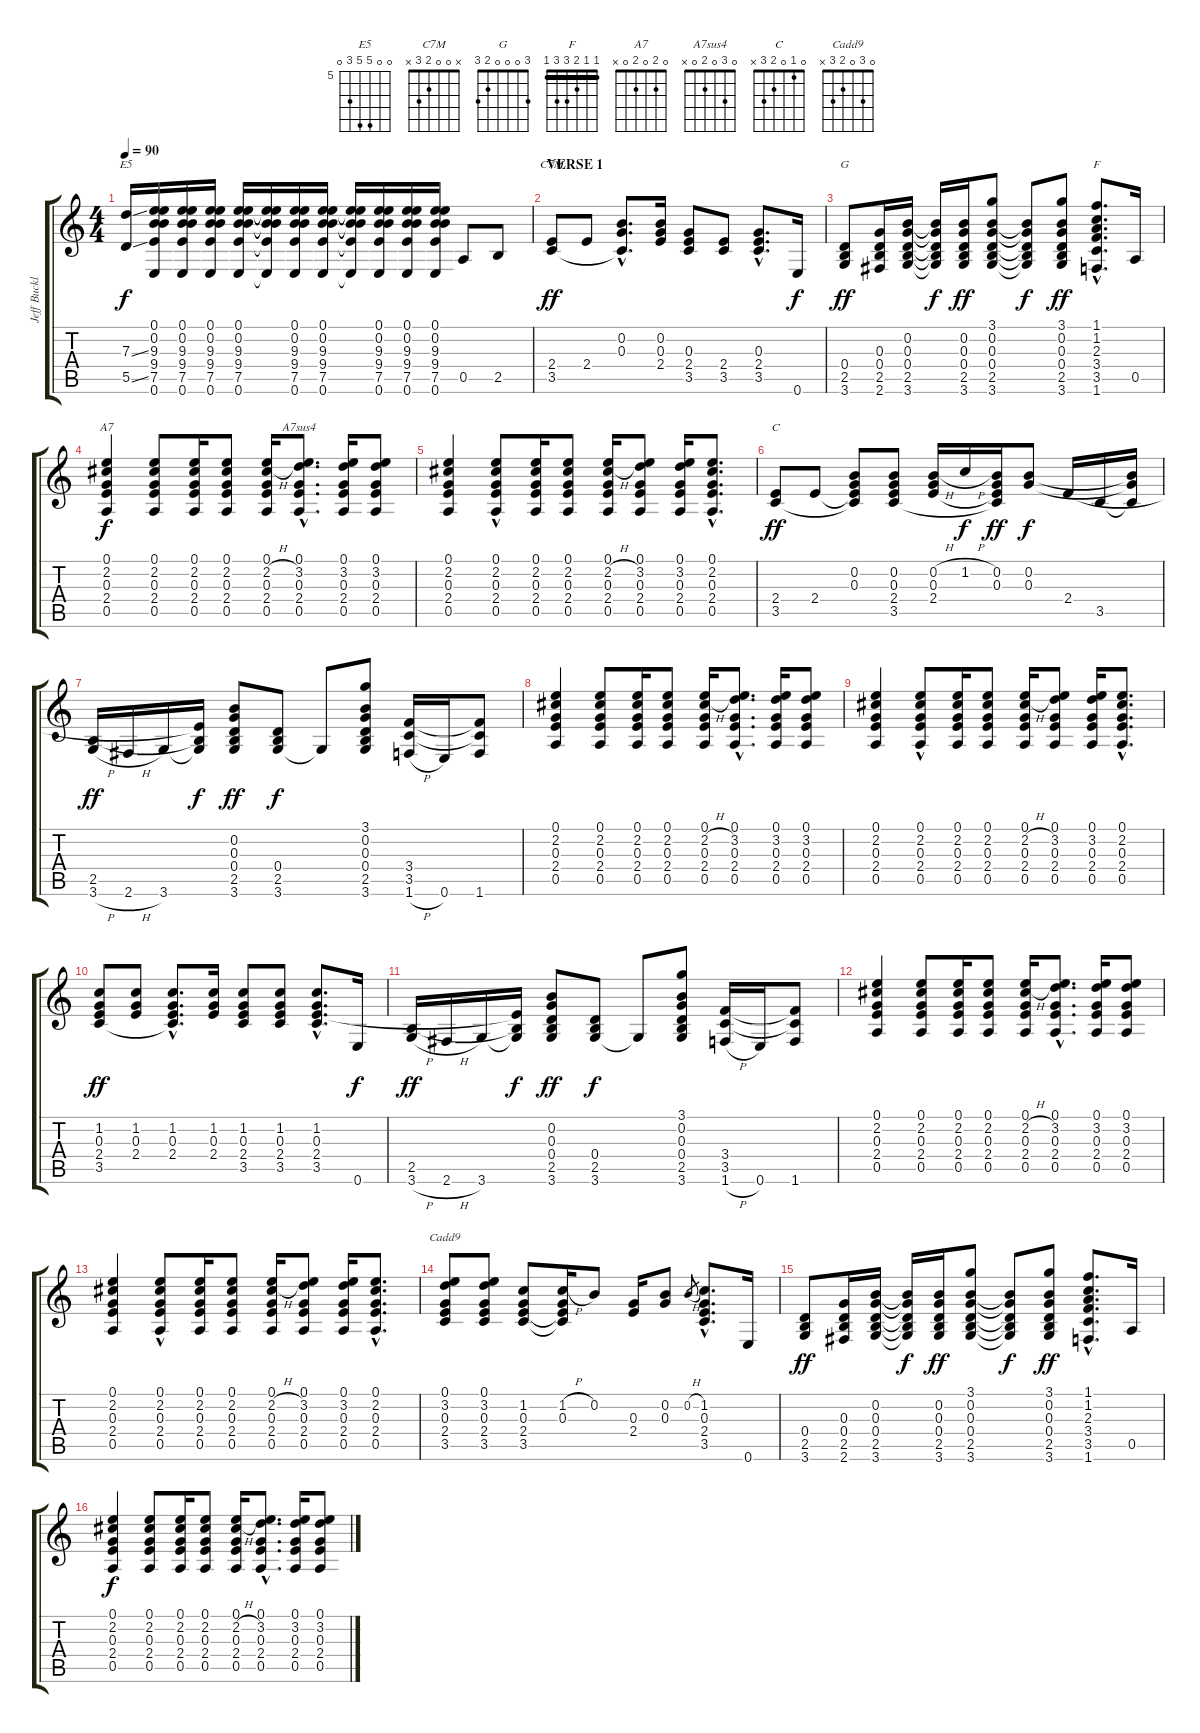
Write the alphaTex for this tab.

\track ("Jeff Buckley" "Jeff Buckl") {instrument electricguitarclean}
\staff {score tabs}
\tuning (E4 B3 G3 D3 A2 E2) {hide}
\chord ("E5" 0 0 9 9 7 0) {firstfret 5}
\chord ("C7M" x 0 0 2 3 x)
\chord ("G" 3 0 0 0 2 3)
\chord ("F" 1 1 2 3 3 1) {barre 1}
\chord ("A7" 0 2 0 2 0 x)
\chord ("A7sus4" 0 3 0 2 0 x)
\chord ("C" 0 1 0 2 3 x)
\chord ("Cadd9" 0 3 0 2 3 x)
\ts (4 4)
\tempo 90
\clef g2
\ks c
(7.3{ss} 5.5{ss}).16{ch "E5" dy f} (0.1 0.2 9.3 9.4 7.5 0.6).16 (0.1 0.2 9.3 9.4 7.5 0.6).16 (0.1 0.2 9.3 9.4 7.5 0.6).16 (0.1 0.2 9.3 9.4 7.5 0.6).16 (0.1{t} 0.2{t} 9.3{t} 9.4{t} 7.5{t} 0.6{t}).16 (0.1 0.2 9.3 9.4 7.5 0.6).16 (0.1 0.2 9.3 9.4 7.5 0.6).16 (0.1{t} 0.2{t} 9.3{t} 9.4{t} 7.5{t} 0.6{t}).16 (0.1 0.2 9.3 9.4 7.5 0.6).16 (0.1 0.2 9.3 9.4 7.5 0.6).16 (0.1 0.2 9.3 9.4 7.5 0.6).16 0.5.8 2.5.8 |
\section ("" "VERSE 1")
(2.4 3.5).8{ch "C7M" dy ff} 2.4.8 (0.2{hac} 0.3{hac} 3.5{hac t}).8{d} (0.2 0.3 2.4).16 (0.3 2.4 3.5).8 (2.4 3.5).8 (0.3{hac} 2.4{hac} 3.5{hac}).8{d} 0.6.16{dy f} |
(0.4 2.5 3.6).8{ch "G" dy ff} (0.3 0.4 2.5 2.6).16 (0.2 0.3 0.4 2.5 3.6).16 (0.2{t} 0.3{t} 0.4{t} 2.5{t} 3.6{t}).16{dy f} (0.2 0.3 0.4 2.5 3.6).16{dy ff} (3.1 0.2 0.3 0.4 2.5 3.6).8 (0.2{t} 0.3{t} 0.4{t} 2.5{t} 3.6{t}).8{dy f} (3.1 0.2 0.3 0.4 2.5 3.6).8{dy ff} (1.1{hac} 1.2{hac} 2.3{hac} 3.4{hac} 3.5{hac} 1.6{hac}).8{d ch "F"} 0.5.16 |
(0.1 2.2 0.3 2.4 0.5).4{ch "A7" dy f} (0.1 2.2 0.3 2.4 0.5).8 (0.1 2.2 0.3 2.4 0.5).16 (0.1 2.2 0.3 2.4 0.5).8 (0.1 2.2{h} 0.3 2.4 0.5).16 (0.1{hac} 3.2{hac} 0.3{hac} 2.4{hac} 0.5{hac}).8{d ch "A7sus4"} (0.1 3.2 0.3 2.4 0.5).16 (0.1 3.2 0.3 2.4 0.5).8 |
(0.1 2.2 0.3 2.4 0.5).4 (0.1 2.2{hac} 0.3 2.4 0.5).8 (0.1 2.2 0.3 2.4 0.5).16 (0.1 2.2 0.3 2.4 0.5).8 (0.1 2.2{h} 0.3 2.4 0.5).16 (0.1 3.2 0.3 2.4 0.5).8 (0.1 3.2 0.3 2.4 0.5).16 (0.1{hac} 2.2{hac} 0.3{hac} 2.4{hac} 0.5{hac}).8{d} |
(2.4 3.5).8{ch "C" dy ff} 2.4.8 (0.2 0.3 2.4{t} 3.5{t}).8 (0.2 0.3 2.4 3.5).8 (0.2{h} 0.3 2.4).16 1.2{h}.16{dy f} (0.2 0.3 2.4{t} 3.5{t}).16{dy ff} (0.2 0.3).8{dy f} 2.4.16 3.5.16 (0.2{t} 0.3{t} 3.5{t}).16 |
(2.5 3.6{h}).16{dy ff} 2.6{h}.16 3.6.16 (2.4{t} 2.5{t} 3.6{t}).16{dy f} (0.2 0.3 0.4 2.5 3.6).8{dy ff} (0.4 2.5 3.6).8{dy f} 3.6{t}.8 (3.1 0.2 0.3 0.4 2.5 3.6).8 (3.4 3.5 1.6{h}).16 0.6.16 (3.4{t} 3.5{t} 1.6).8 |
(0.1 2.2 0.3 2.4 0.5).4 (0.1 2.2 0.3 2.4 0.5).8 (0.1 2.2 0.3 2.4 0.5).16 (0.1 2.2 0.3 2.4 0.5).8 (0.1 2.2{h} 0.3 2.4 0.5).16 (0.1{hac} 3.2{hac} 0.3{hac} 2.4{hac} 0.5{hac}).8{d} (0.1 3.2 0.3 2.4 0.5).16 (0.1 3.2 0.3 2.4 0.5).8 |
(0.1 2.2 0.3 2.4 0.5).4 (0.1 2.2{hac} 0.3 2.4 0.5).8 (0.1 2.2 0.3 2.4 0.5).16 (0.1 2.2 0.3 2.4 0.5).8 (0.1 2.2{h} 0.3 2.4 0.5).16 (0.1 3.2 0.3 2.4 0.5).8 (0.1 3.2 0.3 2.4 0.5).16 (0.1{hac} 2.2{hac} 0.3{hac} 2.4{hac} 0.5{hac}).8{d} |
(1.2 0.3 2.4 3.5).8{dy ff} (1.2 0.3 2.4).8 (1.2{hac} 0.3{hac} 2.4{hac} 3.5{hac t}).8{d} (1.2 0.3 2.4).16 (1.2 0.3 2.4 3.5).8 (1.2 0.3 2.4 3.5).8 (1.2{hac} 0.3{hac} 2.4{hac} 3.5{hac}).8{d} 0.6.16{dy f} |
(2.5 3.6{h}).16{dy ff} 2.6{h}.16 3.6.16 (2.4{t} 2.5{t} 3.6{t}).16{dy f} (0.2 0.3 0.4 2.5 3.6).8{dy ff} (0.4 2.5 3.6).8{dy f} 3.6{t}.8 (3.1 0.2 0.3 0.4 2.5 3.6).8 (3.4 3.5 1.6{h}).16 0.6.16 (3.4{t} 3.5{t} 1.6).8 |
(0.1 2.2 0.3 2.4 0.5).4 (0.1 2.2 0.3 2.4 0.5).8 (0.1 2.2 0.3 2.4 0.5).16 (0.1 2.2 0.3 2.4 0.5).8 (0.1 2.2{h} 0.3 2.4 0.5).16 (0.1{hac} 3.2{hac} 0.3{hac} 2.4{hac} 0.5{hac}).8{d} (0.1 3.2 0.3 2.4 0.5).16 (0.1 3.2 0.3 2.4 0.5).8 |
(0.1 2.2 0.3 2.4 0.5).4 (0.1 2.2{hac} 0.3 2.4 0.5).8 (0.1 2.2 0.3 2.4 0.5).16 (0.1 2.2 0.3 2.4 0.5).8 (0.1 2.2{h} 0.3 2.4 0.5).16 (0.1 3.2 0.3 2.4 0.5).8 (0.1 3.2 0.3 2.4 0.5).16 (0.1{hac} 2.2{hac} 0.3{hac} 2.4{hac} 0.5{hac}).8{d} |
(0.1 3.2 0.3 2.4 3.5).8{ch "Cadd9"} (0.1 3.2 0.3 2.4 3.5).8 (1.2 0.3 2.4 3.5).8 (1.2{h} 0.3 2.4{t} 3.5{t}).16 0.2.8 (0.3 2.4).16 (0.2 0.3).8 0.2{h}.8{gr} (1.2{hac} 0.3{hac} 2.4{hac} 3.5{hac}).8{d} 0.6.16 |
(0.4 2.5 3.6).8{dy ff} (0.3 0.4 2.5 2.6).16 (0.2 0.3 0.4 2.5 3.6).16 (0.2{t} 0.3{t} 0.4{t} 2.5{t} 3.6{t}).16{dy f} (0.2 0.3 0.4 2.5 3.6).16{dy ff} (3.1 0.2 0.3 0.4 2.5 3.6).8 (0.2{t} 0.3{t} 0.4{t} 2.5{t} 3.6{t}).8{dy f} (3.1 0.2 0.3 0.4 2.5 3.6).8{dy ff} (1.1{hac} 1.2{hac} 2.3{hac} 3.4{hac} 3.5{hac} 1.6{hac}).8{d} 0.5.16 |
(0.1 2.2 0.3 2.4 0.5).4{dy f} (0.1 2.2 0.3 2.4 0.5).8 (0.1 2.2 0.3 2.4 0.5).16 (0.1 2.2 0.3 2.4 0.5).8 (0.1 2.2{h} 0.3 2.4 0.5).16 (0.1{hac} 3.2{hac} 0.3{hac} 2.4{hac} 0.5{hac}).8{d} (0.1 3.2 0.3 2.4 0.5).16 (0.1 3.2 0.3 2.4 0.5).8
